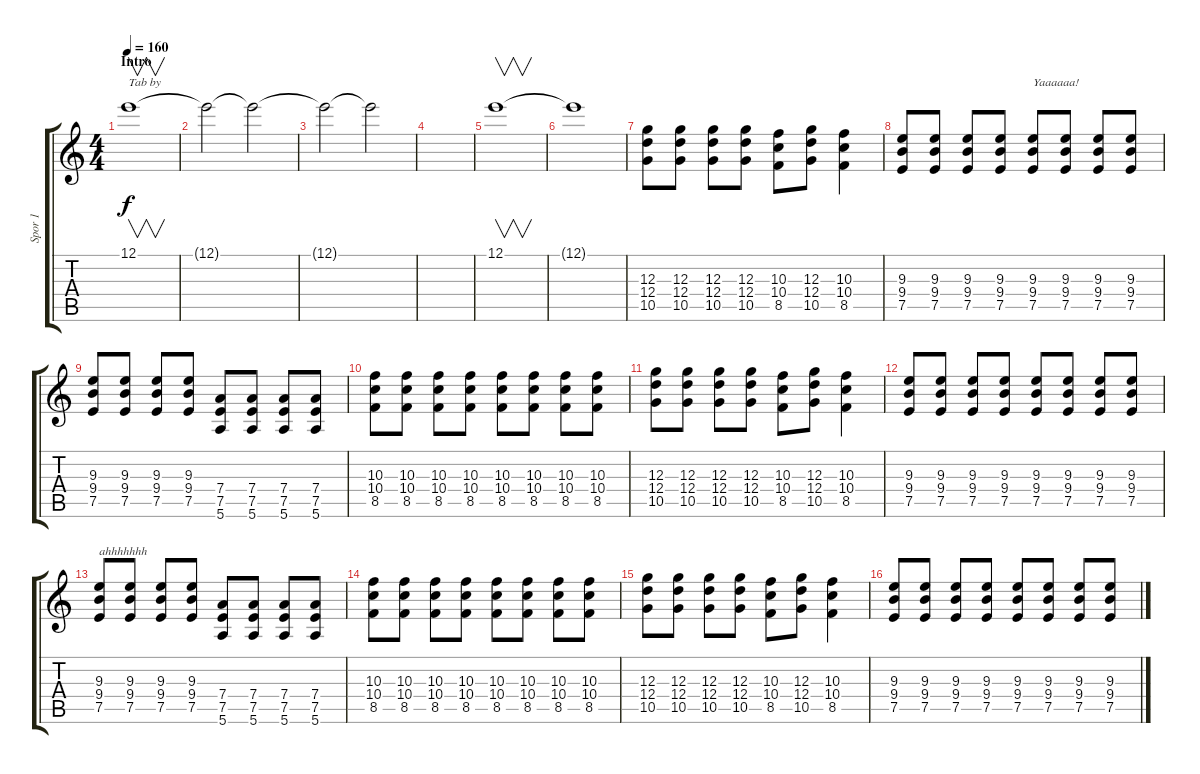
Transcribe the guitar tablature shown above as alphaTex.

\track ("Spor 1" "Spor 1") {instrument distortionguitar}
\staff {score tabs}
\tuning (E4 B3 G3 D3 A2 E2) {hide}
\ts (4 4)
\section ("" "Intro")
\tempo 160
\clef g2
\ks c
12.1.1{v txt "Tab by" dy f instrument distortionguitar} |
12.1{t}.2 12.1{t}.2 |
12.1{t}.2 12.1{t}.2 |
|
12.1.1{v} |
12.1{t}.1 |
(12.3 12.4 10.5).8 (12.3 12.4 10.5).8 (12.3 12.4 10.5).8 (12.3 12.4 10.5).8 (10.3 10.4 8.5).8 (12.3 12.4 10.5).8 (10.3 10.4 8.5).4 |
(9.3 9.4 7.5).8 (9.3 9.4 7.5).8 (9.3 9.4 7.5).8 (9.3 9.4 7.5).8 (9.3 9.4 7.5).8{txt "Yaaaaaa!"} (9.3 9.4 7.5).8 (9.3 9.4 7.5).8 (9.3 9.4 7.5).8 |
(9.3 9.4 7.5).8 (9.3 9.4 7.5).8 (9.3 9.4 7.5).8 (9.3 9.4 7.5).8 (7.4 7.5 5.6).8 (7.4 7.5 5.6).8 (7.4 7.5 5.6).8 (7.4 7.5 5.6).8 |
(10.3 10.4 8.5).8 (10.3 10.4 8.5).8 (10.3 10.4 8.5).8 (10.3 10.4 8.5).8 (10.3 10.4 8.5).8 (10.3 10.4 8.5).8 (10.3 10.4 8.5).8 (10.3 10.4 8.5).8 |
(12.3 12.4 10.5).8 (12.3 12.4 10.5).8 (12.3 12.4 10.5).8 (12.3 12.4 10.5).8 (10.3 10.4 8.5).8 (12.3 12.4 10.5).8 (10.3 10.4 8.5).4 |
(9.3 9.4 7.5).8 (9.3 9.4 7.5).8 (9.3 9.4 7.5).8 (9.3 9.4 7.5).8 (9.3 9.4 7.5).8 (9.3 9.4 7.5).8 (9.3 9.4 7.5).8 (9.3 9.4 7.5).8 |
(9.3 9.4 7.5).8{txt "ahhhhhhh"} (9.3 9.4 7.5).8 (9.3 9.4 7.5).8 (9.3 9.4 7.5).8 (7.4 7.5 5.6).8 (7.4 7.5 5.6).8 (7.4 7.5 5.6).8 (7.4 7.5 5.6).8 |
(10.3 10.4 8.5).8 (10.3 10.4 8.5).8 (10.3 10.4 8.5).8 (10.3 10.4 8.5).8 (10.3 10.4 8.5).8 (10.3 10.4 8.5).8 (10.3 10.4 8.5).8 (10.3 10.4 8.5).8 |
(12.3 12.4 10.5).8 (12.3 12.4 10.5).8 (12.3 12.4 10.5).8 (12.3 12.4 10.5).8 (10.3 10.4 8.5).8 (12.3 12.4 10.5).8 (10.3 10.4 8.5).4 |
(9.3 9.4 7.5).8 (9.3 9.4 7.5).8 (9.3 9.4 7.5).8 (9.3 9.4 7.5).8 (9.3 9.4 7.5).8 (9.3 9.4 7.5).8 (9.3 9.4 7.5).8 (9.3 9.4 7.5).8
